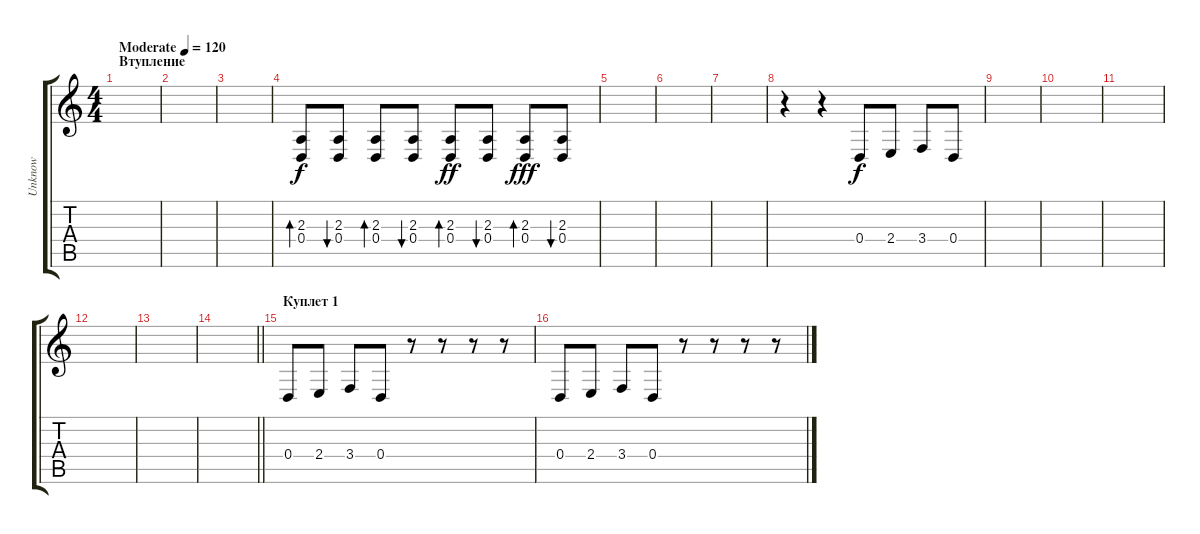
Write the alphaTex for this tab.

\track ("Unknow" "Unknow") {instrument tremolostrings bank 10}
\staff {score tabs}
\tuning (E4 B3 G3 D3 A2 E2) {hide}
\ts (4 4)
\section ("" "Втупление")
\tempo (120 "Moderate")
\clef g2
\ks c
|
|
|
(2.3 0.4).8{bd 60} (2.3 0.4).8{bu 60} (2.3 0.4).8{bd 60} (2.3 0.4).8{bu 60} (2.3 0.4).8{bd 60 dy ff} (2.3 0.4).8{bu 60} (2.3 0.4).8{bd 60 dy fff} (2.3 0.4).8{bu 60} |
|
|
|
r.4 r.4 0.4.8{dy f} 2.4.8 3.4.8 0.4.8 |
|
|
|
|
|
\barLineRight lightlight
|
\section ("" "Куплет 1")
0.4.8 2.4.8 3.4.8 0.4.8 r.8 r.8 r.8 r.8 |
0.4.8 2.4.8 3.4.8 0.4.8 r.8 r.8 r.8 r.8
